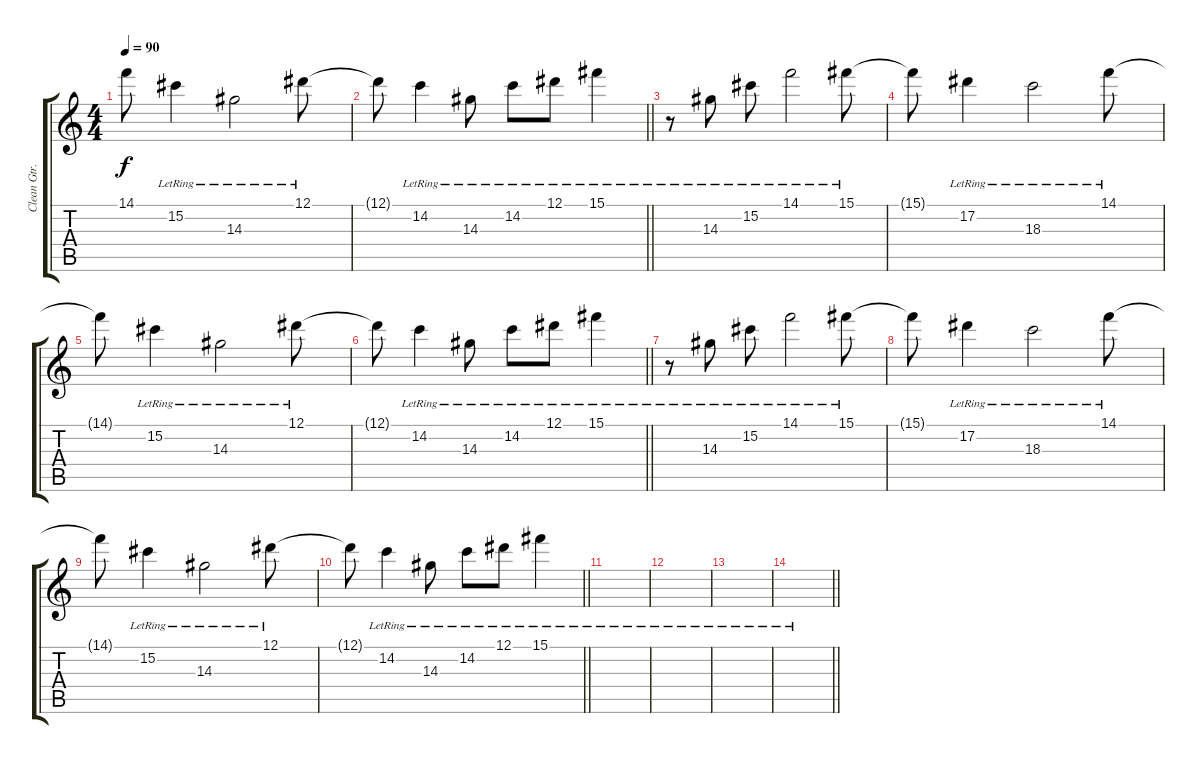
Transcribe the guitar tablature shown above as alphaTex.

\track ("Clean Gtr. 2" "Clean Gtr.") {instrument electricguitarclean}
\staff {score tabs}
\tuning (Eb4 Bb3 Gb3 Db3 Ab2 Db2) {hide}
\ts (4 4)
\tempo 90
\clef g2
\ks c
14.1{t}.8{dy f} 15.2{lr}.4 14.3{lr}.2 12.1{lr}.8 |
\barLineRight lightlight
12.1{t}.8 14.2{lr}.4 14.3{lr}.8 14.2{lr}.8 12.1{lr}.8 15.1{lr}.4 |
r.8 14.3{lr}.8 15.2{lr}.8 14.1{lr}.2 15.1{lr}.8 |
15.1{t}.8 17.2{lr}.4 18.3{lr}.2 14.1{lr}.8 |
14.1{t}.8 15.2{lr}.4 14.3{lr}.2 12.1{lr}.8 |
\barLineRight lightlight
12.1{t}.8 14.2{lr}.4 14.3{lr}.8 14.2{lr}.8 12.1{lr}.8 15.1{lr}.4 |
r.8 14.3{lr}.8 15.2{lr}.8 14.1{lr}.2 15.1{lr}.8 |
15.1{t}.8 17.2{lr}.4 18.3{lr}.2 14.1{lr}.8 |
14.1{t}.8 15.2{lr}.4 14.3{lr}.2 12.1{lr}.8 |
\barLineRight lightlight
12.1{t}.8 14.2{lr}.4 14.3{lr}.8 14.2{lr}.8 12.1{lr}.8 15.1{lr}.4 |
\section ("" "")
|
|
|
\barLineRight lightlight
